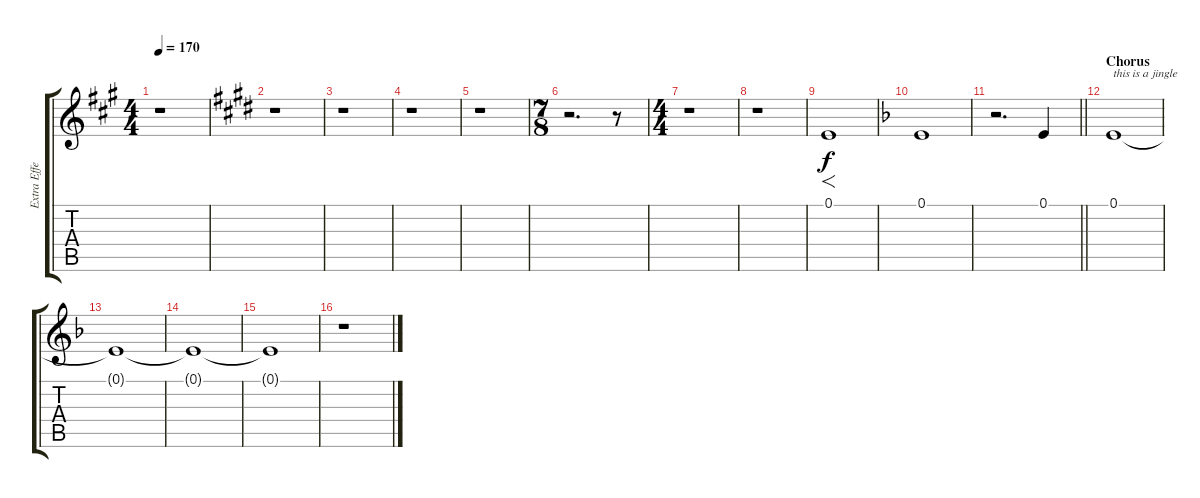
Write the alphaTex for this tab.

\track ("Extra Effects" "Extra Effe") {instrument reversecymbal}
\staff {score tabs}
\tuning (E4 B3 G3 D3 A2 E2) {hide}
\ts (4 4)
\tempo 170
\clef g2
\ks a
r.1{dy f} |
\ks e
r.1 |
r.1 |
r.1 |
r.1 |
\ts (7 8)
r.2{d} r.8 |
\ts (4 4)
r.1 |
r.1 |
0.1.1{f volume 12 balance 8 instrument reversecymbal} |
\ks f
0.1.1{volume 8} |
\barLineRight lightlight
r.2{d} 0.1.4{volume 12} |
\section ("" "Chorus")
0.1.1{txt "this is a jingle" volume 0 instrument telephonering} |
0.1{t}.1 |
0.1{t}.1 |
0.1{t}.1 |
r.1
